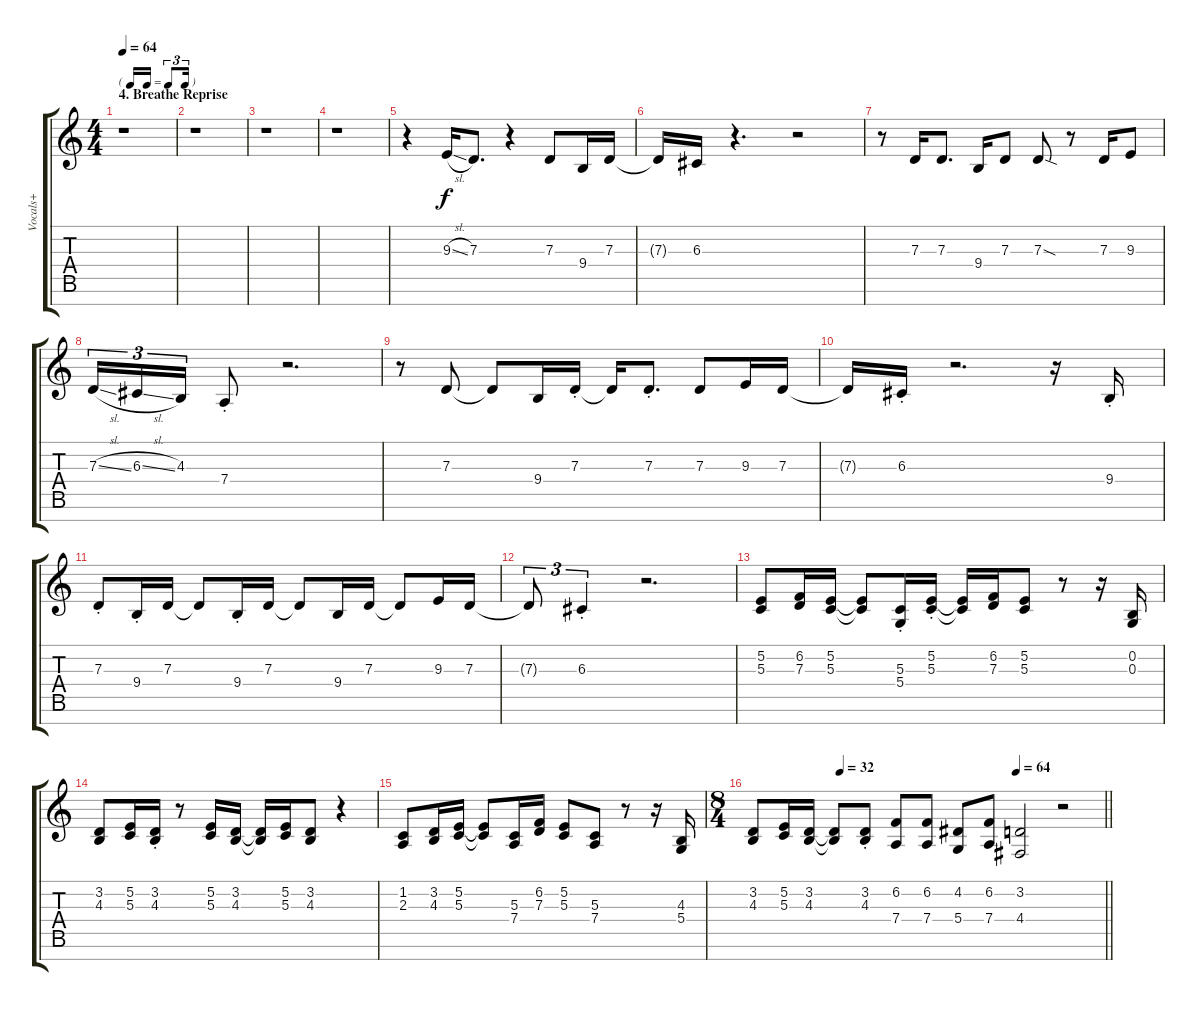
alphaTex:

\track ("Vocals+" "Vocals+") {mute instrument lead2sawtooth}
\staff {score tabs}
\tuning (E4 B3 G3 D3 A2 E2 B1) {hide}
\ts (4 4)
\tf triplet16th
\section ("" "4. Breathe Reprise")
\tempo 64
\clef g2
\ks c
r.1{dy fff} |
r.1 |
r.1 |
r.1 |
r.4 9.3{sl}.16{dy f} 7.3.8{d} r.4 7.3.8 9.4.16 7.3.16 |
7.3{t}.16 6.3.16 r.4{d} r.2 |
r.8 7.3.16 7.3.8{d} 9.4.16 7.3.8 7.3{sod}.8 r.8 7.3.16 9.3.8 |
7.3{sl}.16{tu (3 2)} 6.3{sl}.16{tu (3 2)} 4.3.16{tu (3 2)} 7.4{st}.8 r.2{d} |
r.8 7.3.8 7.3{t}.8 9.4.16 7.3{st}.16 7.3{t}.16 7.3{st}.8{d} 7.3.8 9.3.16 7.3.16 |
7.3{t}.16 6.3{st}.16 r.2{d} r.16 9.4{st}.16 |
7.3{st}.8 9.4{st}.16 7.3.16 7.3{t}.8 9.4{st}.16 7.3.16 7.3{t}.8 9.4.16 7.3.16 7.3{t}.8 9.3.16 7.3.16 |
7.3{t}.8{tu (3 2)} 6.3{st}.4{tu (3 2)} r.2{d} |
(5.2 5.3).8 (6.2 7.3).16 (5.2 5.3).16 (5.2{t} 5.3{t}).8 (5.3 5.4{st}).16 (5.2 5.3{st}).16 (5.2{t} 5.3{t}).16 (6.2 7.3).16 (5.2 5.3).8 r.8 r.16 (0.2 0.3).16 |
(3.2 4.3).8 (5.2 5.3).16 (3.2 4.3{st}).16 r.8 (5.2 5.3).16 (3.2 4.3).16 (3.2{t} 4.3{t}).16 (5.2 5.3).16 (3.2 4.3).8 r.4 |
(1.2 2.3).8 (3.2 4.3).16 (5.2 5.3).16 (5.2{t} 5.3{t}).8 (5.3 7.4).16 (6.2 7.3).16 (5.2 5.3).8 (5.3 7.4).8 r.8 r.16 (4.3 5.4).16 |
\ts (8 4)
\tempo (32 0.25)
\tempo (64 0.75)
\barLineRight lightlight
(3.2 4.3).8 (5.2 5.3).16 (3.2 4.3).16 (3.2{t} 4.3{t}).8 (3.2 4.3{st}).8 (6.2 7.4).8 (6.2 7.4).8 (4.2 5.4).8 (6.2 7.4).8 (3.2 4.4).2 r.2
